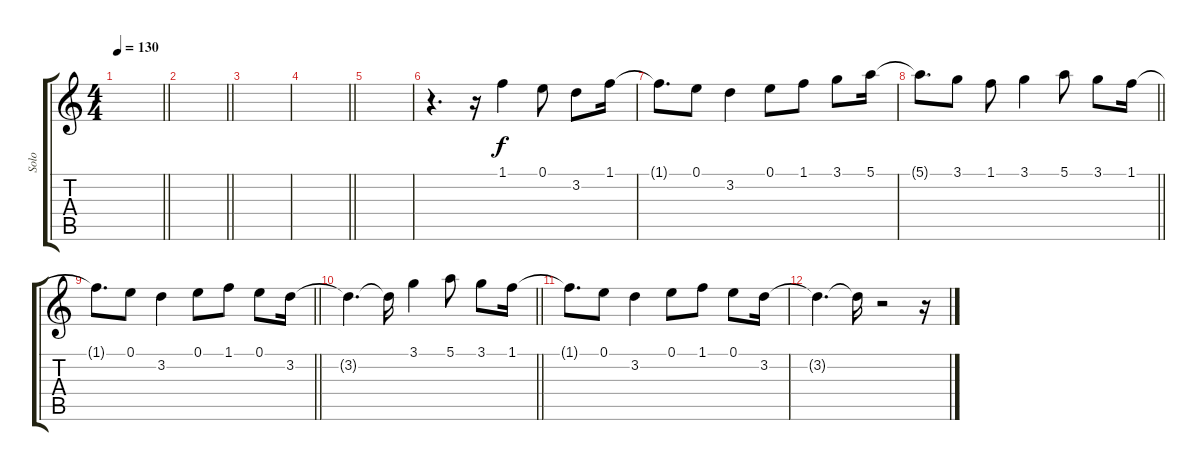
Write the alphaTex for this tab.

\track ("Solo" "Solo") {instrument distortionguitar}
\staff {score tabs}
\tuning (E4 B3 G3 D3 A2 E2) {hide}
\ts (4 4)
\tempo 130
\clef g2
\barLineRight lightlight
\ks c
|
\barLineRight lightlight
|
\section ("" "")
|
\barLineRight lightlight
|
|
r.4{d} r.16 1.1.4 0.1.8 3.2.8 1.1.16 |
1.1{t}.8{d} 0.1.8 3.2.4 0.1.8 1.1.8 3.1.8 5.1.16 |
\barLineRight lightlight
5.1{t}.8{d} 3.1.8 1.1.8 3.1.4 5.1.8 3.1.8 1.1.16 |
\barLineRight lightlight
1.1{t}.8{d} 0.1.8 3.2.4 0.1.8 1.1.8 0.1.8 3.2.16 |
\barLineRight lightlight
3.2{t}.4{d} 3.2{t}.16 3.1.4 5.1.8 3.1.8 1.1.16 |
\section ("" "")
1.1{t}.8{d} 0.1.8 3.2.4 0.1.8 1.1.8 0.1.8 3.2.16 |
3.2{t}.4{d} 3.2{t}.16 r.2 r.16
